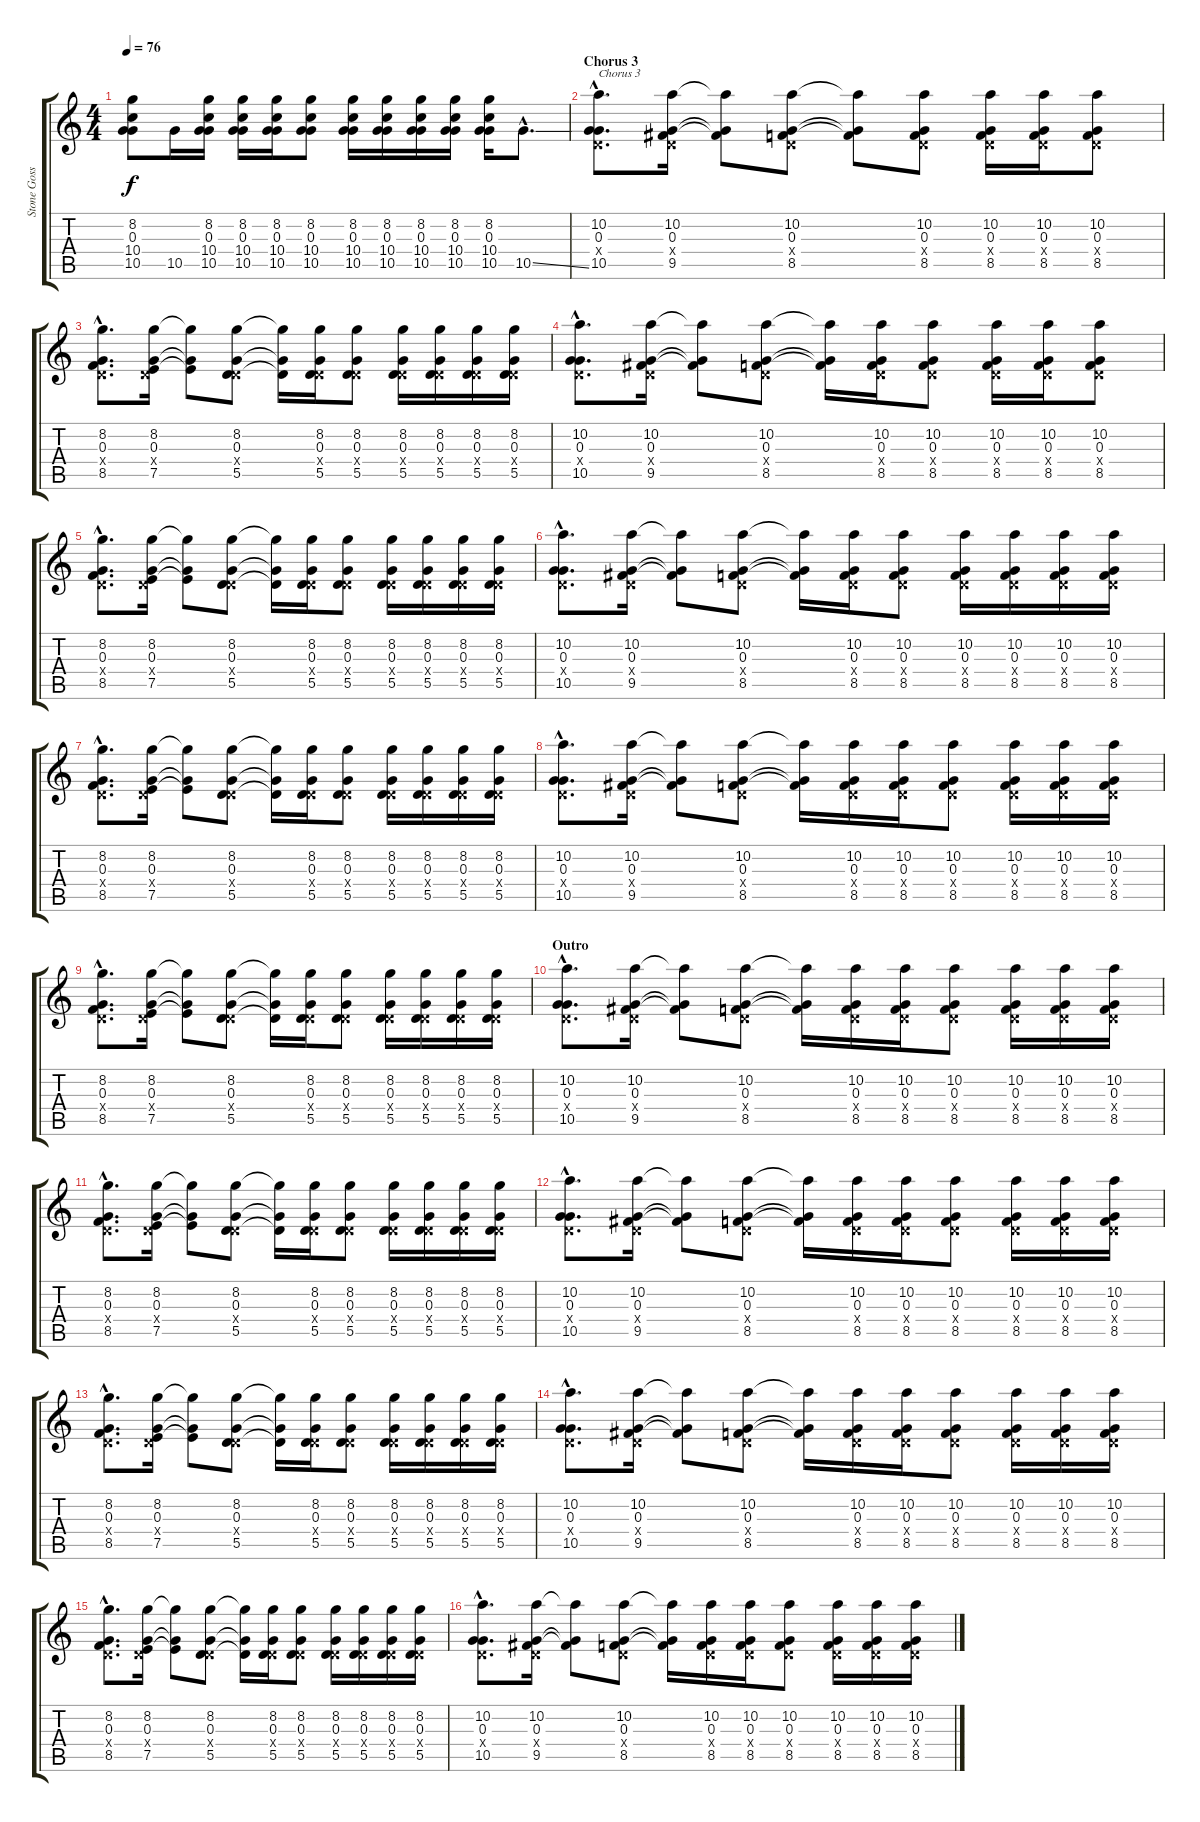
\track ("Stone Gossard" "Stone Goss") {instrument distortionguitar}
\staff {score tabs}
\tuning (E4 B3 G3 D3 A2 E2) {hide}
\ts (4 4)
\tempo 76
\clef g2
\ks c
(8.2 0.3 10.4 10.5).8{dy f} 10.5.16 (8.2 0.3 10.4 10.5).16 (8.2 0.3 10.4 10.5).16 (8.2 0.3 10.4 10.5).16 (8.2 0.3 10.4 10.5).8 (8.2 0.3 10.4 10.5).16 (8.2 0.3 10.4 10.5).16 (8.2 0.3 10.4 10.5).16 (8.2 0.3 10.4 10.5).16 (8.2 0.3 10.4 10.5).16 10.5{ss hac}.8{d} |
\section ("" "Chorus 3")
(10.2{hac} 0.3{hac} 0.4{hac x} 10.5{hac}).8{d txt "Chorus 3"} (10.2 0.3 0.4{x} 9.5).16 (10.2{t} 0.3{t} 9.5{t}).8 (10.2 0.3 0.4{x} 8.5).8 (10.2{t} 0.3{t} 8.5{t}).8 (10.2 0.3 0.4{x} 8.5).8 (10.2 0.3 0.4{x} 8.5).16 (10.2 0.3 0.4{x} 8.5).16 (10.2 0.3 0.4{x} 8.5).8 |
(8.2{hac} 0.3{hac} 0.4{hac x} 8.5{hac}).8{d} (8.2 0.3 0.4{x} 7.5).16 (8.2{t} 0.3{t} 7.5{t}).8 (8.2 0.3 0.4{x} 5.5).8 (8.2{t} 0.3{t} 5.5{t}).16 (8.2 0.3 0.4{x} 5.5).16 (8.2 0.3 0.4{x} 5.5).8 (8.2 0.3 0.4{x} 5.5).16 (8.2 0.3 0.4{x} 5.5).16 (8.2 0.3 0.4{x} 5.5).16 (8.2 0.3 0.4{x} 5.5).16 |
(10.2{hac} 0.3{hac} 0.4{hac x} 10.5{hac}).8{d} (10.2 0.3 0.4{x} 9.5).16 (10.2{t} 0.3{t} 9.5{t}).8 (10.2 0.3 0.4{x} 8.5).8 (10.2{t} 0.3{t} 8.5{t}).16 (10.2 0.3 0.4{x} 8.5).16 (10.2 0.3 0.4{x} 8.5).8 (10.2 0.3 0.4{x} 8.5).16 (10.2 0.3 0.4{x} 8.5).16 (10.2 0.3 0.4{x} 8.5).8 |
(8.2{hac} 0.3{hac} 0.4{hac x} 8.5{hac}).8{d} (8.2 0.3 0.4{x} 7.5).16 (8.2{t} 0.3{t} 7.5{t}).8 (8.2 0.3 0.4{x} 5.5).8 (8.2{t} 0.3{t} 5.5{t}).16 (8.2 0.3 0.4{x} 5.5).16 (8.2 0.3 0.4{x} 5.5).8 (8.2 0.3 0.4{x} 5.5).16 (8.2 0.3 0.4{x} 5.5).16 (8.2 0.3 0.4{x} 5.5).16 (8.2 0.3 0.4{x} 5.5).16 |
(10.2{hac} 0.3{hac} 0.4{hac x} 10.5{hac}).8{d} (10.2 0.3 0.4{x} 9.5).16 (10.2{t} 0.3{t} 9.5{t}).8 (10.2 0.3 0.4{x} 8.5).8 (10.2{t} 0.3{t} 8.5{t}).16 (10.2 0.3 0.4{x} 8.5).16 (10.2 0.3 0.4{x} 8.5).8 (10.2 0.3 0.4{x} 8.5).16 (10.2 0.3 0.4{x} 8.5).16 (10.2 0.3 0.4{x} 8.5).16 (10.2 0.3 0.4{x} 8.5).16 |
(8.2{hac} 0.3{hac} 0.4{hac x} 8.5{hac}).8{d} (8.2 0.3 0.4{x} 7.5).16 (8.2{t} 0.3{t} 7.5{t}).8 (8.2 0.3 0.4{x} 5.5).8 (8.2{t} 0.3{t} 5.5{t}).16 (8.2 0.3 0.4{x} 5.5).16 (8.2 0.3 0.4{x} 5.5).8 (8.2 0.3 0.4{x} 5.5).16 (8.2 0.3 0.4{x} 5.5).16 (8.2 0.3 0.4{x} 5.5).16 (8.2 0.3 0.4{x} 5.5).16 |
(10.2{hac} 0.3{hac} 0.4{hac x} 10.5{hac}).8{d} (10.2 0.3 0.4{x} 9.5).16 (10.2{t} 0.3{t} 9.5{t}).8 (10.2 0.3 0.4{x} 8.5).8 (10.2{t} 0.3{t} 8.5{t}).16 (10.2 0.3 0.4{x} 8.5).16 (10.2 0.3 0.4{x} 8.5).16 (10.2 0.3 0.4{x} 8.5).8 (10.2 0.3 0.4{x} 8.5).16 (10.2 0.3 0.4{x} 8.5).16 (10.2 0.3 0.4{x} 8.5).16 |
(8.2{hac} 0.3{hac} 0.4{hac x} 8.5{hac}).8{d} (8.2 0.3 0.4{x} 7.5).16 (8.2{t} 0.3{t} 7.5{t}).8 (8.2 0.3 0.4{x} 5.5).8 (8.2{t} 0.3{t} 5.5{t}).16 (8.2 0.3 0.4{x} 5.5).16 (8.2 0.3 0.4{x} 5.5).8 (8.2 0.3 0.4{x} 5.5).16 (8.2 0.3 0.4{x} 5.5).16 (8.2 0.3 0.4{x} 5.5).16 (8.2 0.3 0.4{x} 5.5).16 |
\section ("" "Outro")
(10.2{hac} 0.3{hac} 0.4{hac x} 10.5{hac}).8{d} (10.2 0.3 0.4{x} 9.5).16 (10.2{t} 0.3{t} 9.5{t}).8 (10.2 0.3 0.4{x} 8.5).8 (10.2{t} 0.3{t} 8.5{t}).16 (10.2 0.3 0.4{x} 8.5).16 (10.2 0.3 0.4{x} 8.5).16 (10.2 0.3 0.4{x} 8.5).8 (10.2 0.3 0.4{x} 8.5).16 (10.2 0.3 0.4{x} 8.5).16 (10.2 0.3 0.4{x} 8.5).16 |
(8.2{hac} 0.3{hac} 0.4{hac x} 8.5{hac}).8{d} (8.2 0.3 0.4{x} 7.5).16 (8.2{t} 0.3{t} 7.5{t}).8 (8.2 0.3 0.4{x} 5.5).8 (8.2{t} 0.3{t} 5.5{t}).16 (8.2 0.3 0.4{x} 5.5).16 (8.2 0.3 0.4{x} 5.5).8 (8.2 0.3 0.4{x} 5.5).16 (8.2 0.3 0.4{x} 5.5).16 (8.2 0.3 0.4{x} 5.5).16 (8.2 0.3 0.4{x} 5.5).16 |
(10.2{hac} 0.3{hac} 0.4{hac x} 10.5{hac}).8{d} (10.2 0.3 0.4{x} 9.5).16 (10.2{t} 0.3{t} 9.5{t}).8 (10.2 0.3 0.4{x} 8.5).8 (10.2{t} 0.3{t} 8.5{t}).16 (10.2 0.3 0.4{x} 8.5).16 (10.2 0.3 0.4{x} 8.5).16 (10.2 0.3 0.4{x} 8.5).8 (10.2 0.3 0.4{x} 8.5).16 (10.2 0.3 0.4{x} 8.5).16 (10.2 0.3 0.4{x} 8.5).16 |
(8.2{hac} 0.3{hac} 0.4{hac x} 8.5{hac}).8{d} (8.2 0.3 0.4{x} 7.5).16 (8.2{t} 0.3{t} 7.5{t}).8 (8.2 0.3 0.4{x} 5.5).8 (8.2{t} 0.3{t} 5.5{t}).16 (8.2 0.3 0.4{x} 5.5).16 (8.2 0.3 0.4{x} 5.5).8 (8.2 0.3 0.4{x} 5.5).16 (8.2 0.3 0.4{x} 5.5).16 (8.2 0.3 0.4{x} 5.5).16 (8.2 0.3 0.4{x} 5.5).16 |
(10.2{hac} 0.3{hac} 0.4{hac x} 10.5{hac}).8{d} (10.2 0.3 0.4{x} 9.5).16 (10.2{t} 0.3{t} 9.5{t}).8 (10.2 0.3 0.4{x} 8.5).8 (10.2{t} 0.3{t} 8.5{t}).16 (10.2 0.3 0.4{x} 8.5).16 (10.2 0.3 0.4{x} 8.5).16 (10.2 0.3 0.4{x} 8.5).8 (10.2 0.3 0.4{x} 8.5).16 (10.2 0.3 0.4{x} 8.5).16 (10.2 0.3 0.4{x} 8.5).16 |
(8.2{hac} 0.3{hac} 0.4{hac x} 8.5{hac}).8{d} (8.2 0.3 0.4{x} 7.5).16 (8.2{t} 0.3{t} 7.5{t}).8 (8.2 0.3 0.4{x} 5.5).8 (8.2{t} 0.3{t} 5.5{t}).16 (8.2 0.3 0.4{x} 5.5).16 (8.2 0.3 0.4{x} 5.5).8 (8.2 0.3 0.4{x} 5.5).16 (8.2 0.3 0.4{x} 5.5).16 (8.2 0.3 0.4{x} 5.5).16 (8.2 0.3 0.4{x} 5.5).16 |
(10.2{hac} 0.3{hac} 0.4{hac x} 10.5{hac}).8{d} (10.2 0.3 0.4{x} 9.5).16 (10.2{t} 0.3{t} 9.5{t}).8 (10.2 0.3 0.4{x} 8.5).8 (10.2{t} 0.3{t} 8.5{t}).16 (10.2 0.3 0.4{x} 8.5).16 (10.2 0.3 0.4{x} 8.5).16 (10.2 0.3 0.4{x} 8.5).8 (10.2 0.3 0.4{x} 8.5).16 (10.2 0.3 0.4{x} 8.5).16 (10.2 0.3 0.4{x} 8.5).16
